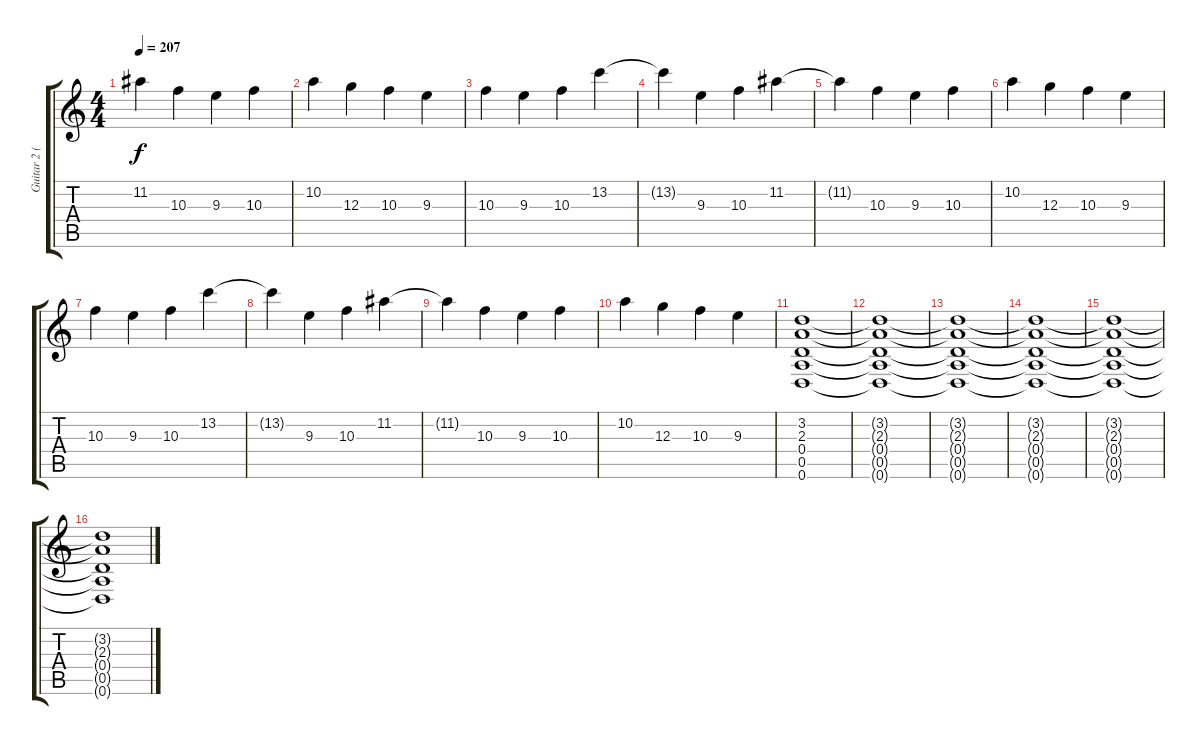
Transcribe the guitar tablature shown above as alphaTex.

\track ("Guitar 2 (Corey)" "Guitar 2 (") {instrument distortionguitar}
\staff {score tabs}
\tuning (E4 B3 G3 D3 A2 D2) {hide}
\ts (4 4)
\tempo 207
\clef g2
\ks c
11.2{t}.4{dy f} 10.3.4 9.3.4 10.3.4 |
10.2.4 12.3.4 10.3.4 9.3.4 |
10.3.4 9.3.4 10.3.4 13.2.4 |
13.2{t}.4 9.3.4 10.3.4 11.2.4 |
11.2{t}.4 10.3.4 9.3.4 10.3.4 |
10.2.4 12.3.4 10.3.4 9.3.4 |
10.3.4 9.3.4 10.3.4 13.2.4 |
13.2{t}.4 9.3.4 10.3.4 11.2.4 |
11.2{t}.4 10.3.4 9.3.4 10.3.4 |
10.2.4 12.3.4 10.3.4 9.3.4 |
(3.2 2.3 0.4 0.5 0.6).1 |
(3.2{t} 2.3{t} 0.4{t} 0.5{t} 0.6{t}).1 |
(3.2{t} 2.3{t} 0.4{t} 0.5{t} 0.6{t}).1 |
(3.2{t} 2.3{t} 0.4{t} 0.5{t} 0.6{t}).1 |
(3.2{t} 2.3{t} 0.4{t} 0.5{t} 0.6{t}).1 |
(3.2{t} 2.3{t} 0.4{t} 0.5{t} 0.6{t}).1
